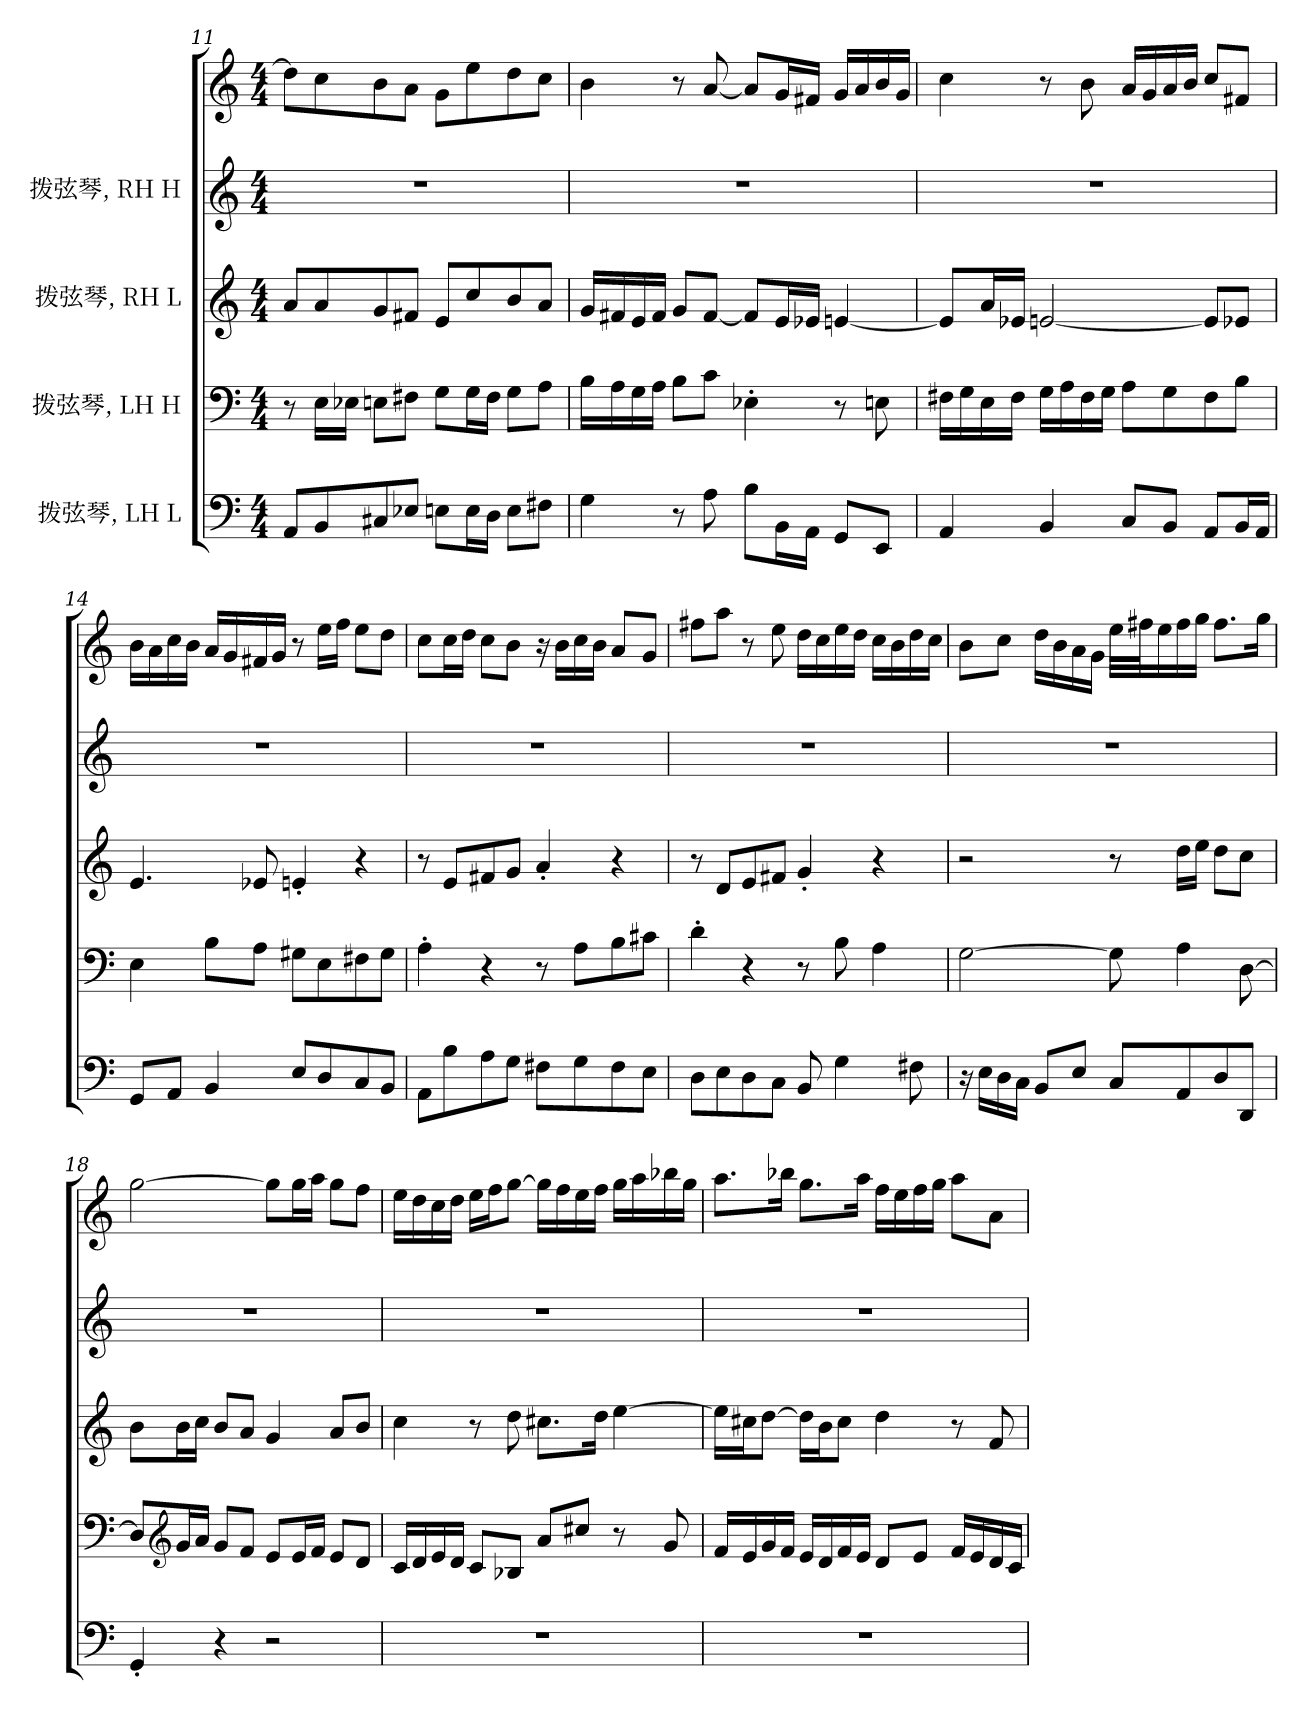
**kern	**kern	**kern	**kern	**kern
*part4	*part3	*part2	*part1	*part1
*staff5	*staff4	*staff3	*staff2	*staff1
*I"拨弦琴, LH L	*I"拨弦琴, LH H	*I"拨弦琴, RH L	*I"拨弦琴, RH H	*
!!LO:PB:g=z
*clefF4	*clefF4	*clefG2	*clefG2	*clefG2
*k[]	*k[]	*k[]	*k[]	*k[]
*M4/4	*M4/4	*M4/4	*M4/4	*M4/4
=11	=11	=11	=11	=11
8AA/L	8r	8a/L	1r	8dd\L]
8BB/	16E\LL	8a/	.	8cc\
.	16E-X\JJ	.	.	.
8C#X/	8En\L	8g/	.	8b\
8E-X/J	8F#X\J	8f#X/J	.	8a\J
8En\L	8G\L	8e/L	.	8g\L
16E\L	16G\L	8cc/	.	8ee\
16D\JJ	16F#\JJ	.	.	.
8E\L	8G\L	8b/	.	8dd\
8F#X\J	8A\J	8a/J	.	8cc\J
=12	=12	=12	=12	=12
4G\	16B\LL	16g/LL	1r	4b\
.	16A\	16f#X/	.	.
.	16G\	16e/	.	.
.	16A\JJ	16f#/JJ	.	.
8r	8B\L	8g/L	.	8r
8A\	8c\J	[8f#/J	.	[8a/
8B\L	4E-X'\	8f#/L]	.	8a/L]
16BB\L	.	16e/L	.	16g/L
16AA\JJ	.	16e-X/JJ	.	16f#X/JJ
8GG/L	8r	[4en/	.	16g/LL
.	.	.	.	16a/
8EE/J	8En\	.	.	16b/
.	.	.	.	16g/JJ
!!LO:LB:g=z
=13	=13	=13	=13	=13
4AA/	16F#X\LL	8e/L]	1r	4cc\
.	16G\	.	.	.
.	16E\	16a/L	.	.
.	16F#\JJ	16e-X/JJ	.	.
4BB/	16G\LL	[2en/	.	8r
.	16A\	.	.	.
.	16F#\	.	.	8b\
.	16G\JJ	.	.	.
8C/L	8A\L	.	.	16a/LL
.	.	.	.	16g/
8BB/J	8G\	.	.	16a/
.	.	.	.	16b/JJ
8AA/L	8F#\	8e/L]	.	8cc/L
16BB/L	8B\J	8e-X/J	.	8f#X/J
16AA/JJ	.	.	.	.
=14	=14	=14	=14	=14
8GG/L	4E\	4.e/	1r	16b\LL
.	.	.	.	16a\
8AA/J	.	.	.	16cc\
.	.	.	.	16b\JJ
4BB/	8B\L	.	.	16a/LL
.	.	.	.	16g/
.	8A\J	8e-X/	.	16f#X/
.	.	.	.	16g/JJ
8E/L	8G#X\L	4en'/	.	8r
8D/	8E\	.	.	16ee\LL
.	.	.	.	16ff\JJ
8C/	8F#X\	4r	.	8ee\L
8BB/J	8G#\J	.	.	8dd\J
!!LO:PB:g=z
=15	=15	=15	=15	=15
8AA\L	4A'\	8r	1r	8cc\L
8B\	.	8e/L	.	16cc\L
.	.	.	.	16dd\JJ
8A\	4r	8f#X/	.	8cc\L
8G\J	.	8g/J	.	8b\J
8F#X\L	8r	4a'/	.	16r
.	.	.	.	16b\LL
8G\	8A\L	.	.	16cc\
.	.	.	.	16b\JJ
8F#\	8B\	4r	.	8a/L
8E\J	8c#X\J	.	.	8g/J
=16	=16	=16	=16	=16
8D\L	4d'\	8r	1r	8ff#X\L
8E\	.	8d/L	.	8aa\J
8D\	4r	8e/	.	8r
8C\J	.	8f#X/J	.	8ee\
8BB/	8r	4g'/	.	16dd\LL
.	.	.	.	16cc\
4G\	8B\	.	.	16ee\
.	.	.	.	16dd\JJ
.	4A\	4r	.	16cc\LL
.	.	.	.	16b\
8F#X\	.	.	.	16dd\
.	.	.	.	16cc\JJ
=17	=17	=17	=17	=17
16r	[2G\	2r	1r	8b\L
16E\LL	.	.	.	.
16D\	.	.	.	8cc\J
16C\JJ	.	.	.	.
8BB/L	.	.	.	16dd\LL
.	.	.	.	16b\
8E/J	.	.	.	16a\
.	.	.	.	16g\JJ
8C/L	8G\]	8r	.	32ee\LLL
.	.	.	.	32ff#X\J
.	.	.	.	16ee\
8AA/	4A\	16dd\LL	.	16ff#\
.	.	16ee\JJ	.	16gg\JJ
8D/	.	8dd\L	.	8.ff#\L
8DD/J	[8D\	8cc\J	.	.
.	.	.	.	16gg\Jk
!!LO:LB:g=z
=18	=18	=18	=18	=18
4GG'/	8D/L]	8b\L	1r	[2gg\
*	*clefG2	*	*	*
.	16g/L	16b\L	.	.
.	16a/JJ	16cc\JJ	.	.
4r	8g/L	8b/L	.	.
.	8f/J	8a/J	.	.
2r	8e/L	4g/	.	8gg\L]
.	16e/L	.	.	16gg\L
.	16f/JJ	.	.	16aa\JJ
.	8e/L	8a/L	.	8gg\L
.	8d/J	8b/J	.	8ff\J
=19	=19	=19	=19	=19
1r	16c/LL	4cc\	1r	16ee\LL
.	16d/	.	.	16dd\
.	16e/	.	.	16cc\
.	16d/JJ	.	.	16dd\JJ
.	8c/L	8r	.	16ee\LL
.	.	.	.	16ff\J
.	8B-X/J	8dd\	.	[8gg\J
.	8a/L	8.cc#X\L	.	16gg\LL]
.	.	.	.	16ff\
.	8cc#X/J	.	.	16ee\
.	.	16dd\Jk	.	16ff\JJ
.	8r	[4ee\	.	16gg\LL
.	.	.	.	16aa\
.	8g/	.	.	16bb-X\
.	.	.	.	16gg\JJ
!!LO:PB:g=z
=20	=20	=20	=20	=20
1r	16f/LL	16ee\LL]	1r	8.aa\L
.	16e/	16cc#X\J	.	.
.	16g/	[8dd\J	.	.
.	16f/JJ	.	.	16bb-X\Jk
.	16e/LL	16dd\LL]	.	8.gg\L
.	16d/	16b\J	.	.
.	16f/	8cc#\J	.	.
.	16e/JJ	.	.	16aa\Jk
.	8d/L	4dd\	.	16ff\LL
.	.	.	.	16ee\
.	8e/J	.	.	16ff\
.	.	.	.	16gg\JJ
.	16f/LL	8r	.	8aa\L
.	16e/	.	.	.
.	16d/	8f/	.	8a\J
.	16c/JJ	.	.	.
=	=	=	=	=
*-	*-	*-	*-	*-
